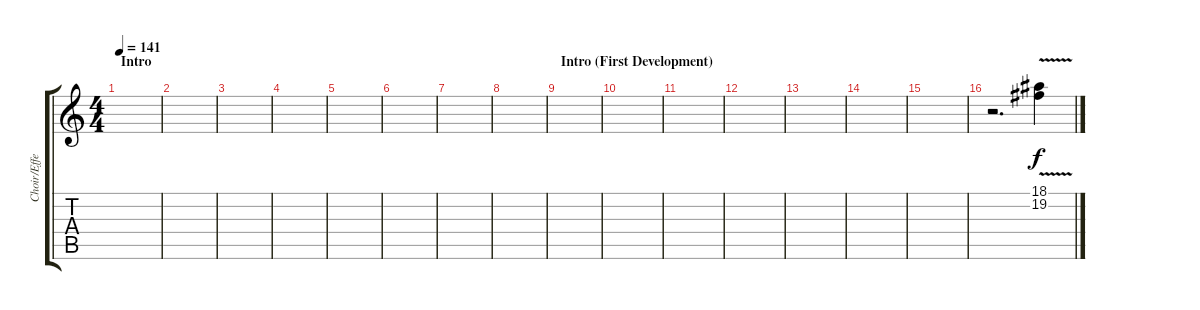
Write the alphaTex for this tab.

\track ("Choir/Effect Track" "Choir/Effe") {instrument choiraahs}
\staff {score tabs}
\tuning (E4 B3 G3 D3 A2 E2) {hide}
\ts (4 4)
\section ("" "Intro")
\tempo 141
\clef g2
\ks c
|
|
|
|
|
|
|
|
\section ("" "Intro (First Development)")
|
|
|
|
|
|
|
r.2{d} (18.1{v} 19.2{v}).4
